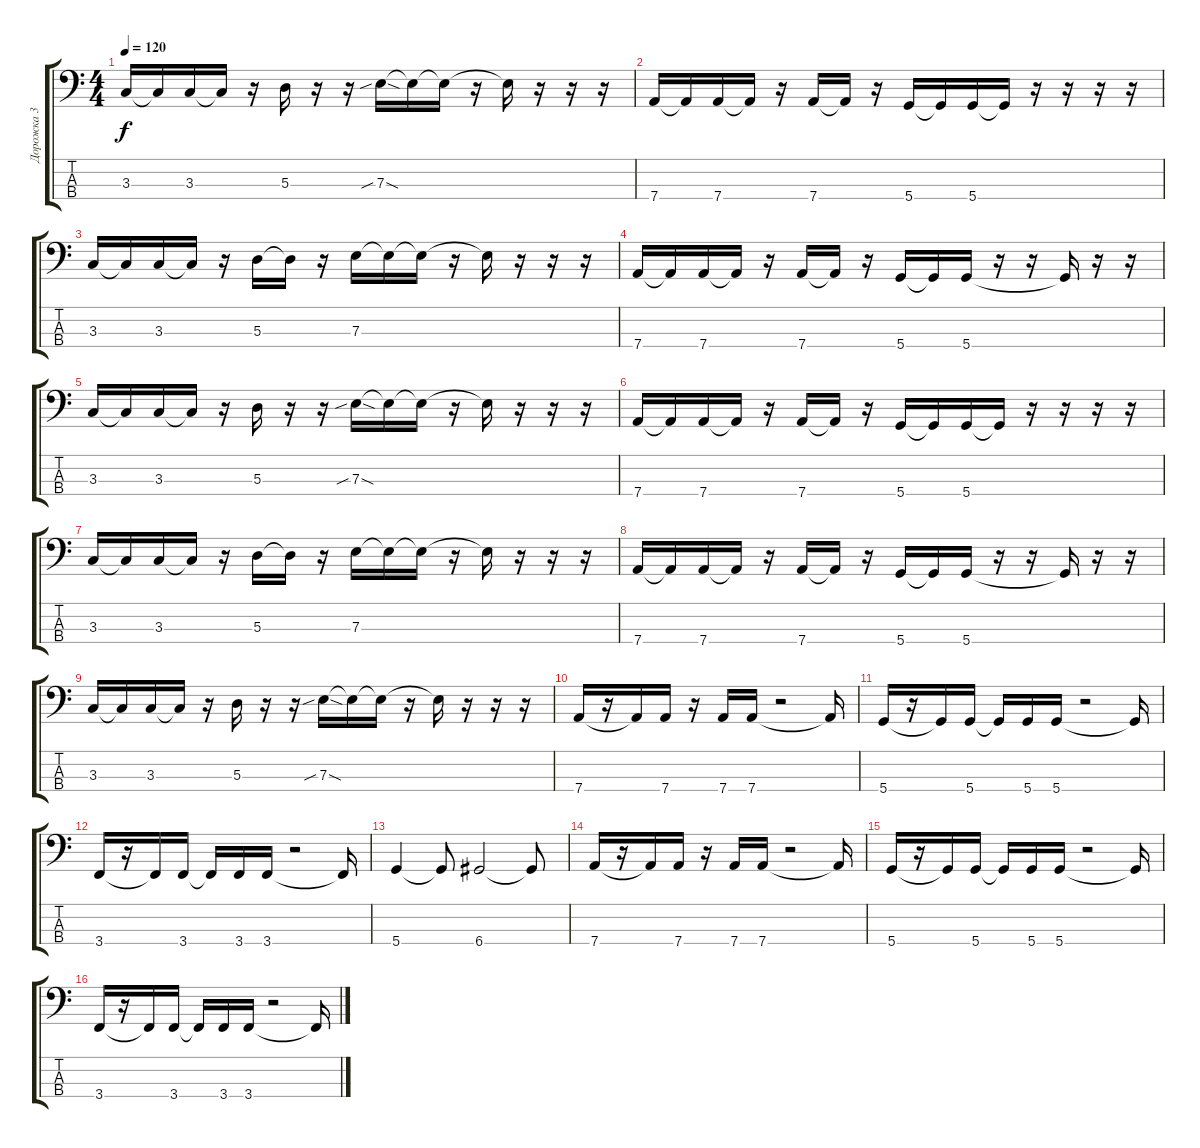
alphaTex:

\track ("Дорожка 3" "Дорожка 3") {instrument electricbassfinger}
\staff {score tabs}
\tuning (G2 D2 A1 D1) {hide}
\ts (4 4)
\tempo 120
\clef f4
\ks c
3.3.16{dy f} 3.3{t}.16 3.3.16 3.3{t}.16 r.16 5.3.16 r.16 r.16 7.3{sib sod}.16 7.3{t}.16 7.3{t}.16 r.16 7.3{t}.16 r.16 r.16 r.16 |
7.4.16 7.4{t}.16 7.4.16 7.4{t}.16 r.16 7.4.16 7.4{t}.16 r.16 5.4.16 5.4{t}.16 5.4.16 5.4{t}.16 r.16 r.16 r.16 r.16 |
3.3.16 3.3{t}.16 3.3.16 3.3{t}.16 r.16 5.3.16 5.3{t}.16 r.16 7.3.16 7.3{t}.16 7.3{t}.16 r.16 7.3{t}.16 r.16 r.16 r.16 |
7.4.16 7.4{t}.16 7.4.16 7.4{t}.16 r.16 7.4.16 7.4{t}.16 r.16 5.4.16 5.4{t}.16 5.4.16 r.16 r.16 5.4{t}.16 r.16 r.16 |
3.3.16 3.3{t}.16 3.3.16 3.3{t}.16 r.16 5.3.16 r.16 r.16 7.3{sib sod}.16 7.3{t}.16 7.3{t}.16 r.16 7.3{t}.16 r.16 r.16 r.16 |
7.4.16 7.4{t}.16 7.4.16 7.4{t}.16 r.16 7.4.16 7.4{t}.16 r.16 5.4.16 5.4{t}.16 5.4.16 5.4{t}.16 r.16 r.16 r.16 r.16 |
3.3.16 3.3{t}.16 3.3.16 3.3{t}.16 r.16 5.3.16 5.3{t}.16 r.16 7.3.16 7.3{t}.16 7.3{t}.16 r.16 7.3{t}.16 r.16 r.16 r.16 |
7.4.16 7.4{t}.16 7.4.16 7.4{t}.16 r.16 7.4.16 7.4{t}.16 r.16 5.4.16 5.4{t}.16 5.4.16 r.16 r.16 5.4{t}.16 r.16 r.16 |
3.3.16 3.3{t}.16 3.3.16 3.3{t}.16 r.16 5.3.16 r.16 r.16 7.3{sib sod}.16 7.3{t}.16 7.3{t}.16 r.16 7.3{t}.16 r.16 r.16 r.16 |
7.4.16{volume 8} r.16 7.4{t}.16 7.4.16 r.16 7.4.16 7.4.16 r.2 7.4{t}.16 |
5.4.16 r.16 5.4{t}.16 5.4.16 5.4{t}.16 5.4.16 5.4.16 r.2 5.4{t}.16 |
3.4.16 r.16 3.4{t}.16 3.4.16 3.4{t}.16 3.4.16 3.4.16 r.2 3.4{t}.16 |
5.4.4 5.4{t}.8 6.4.2 6.4{t}.8 |
7.4.16 r.16 7.4{t}.16 7.4.16 r.16 7.4.16 7.4.16 r.2 7.4{t}.16 |
5.4.16 r.16 5.4{t}.16 5.4.16 5.4{t}.16 5.4.16 5.4.16 r.2 5.4{t}.16 |
3.4.16 r.16 3.4{t}.16 3.4.16 3.4{t}.16 3.4.16 3.4.16 r.2 3.4{t}.16
